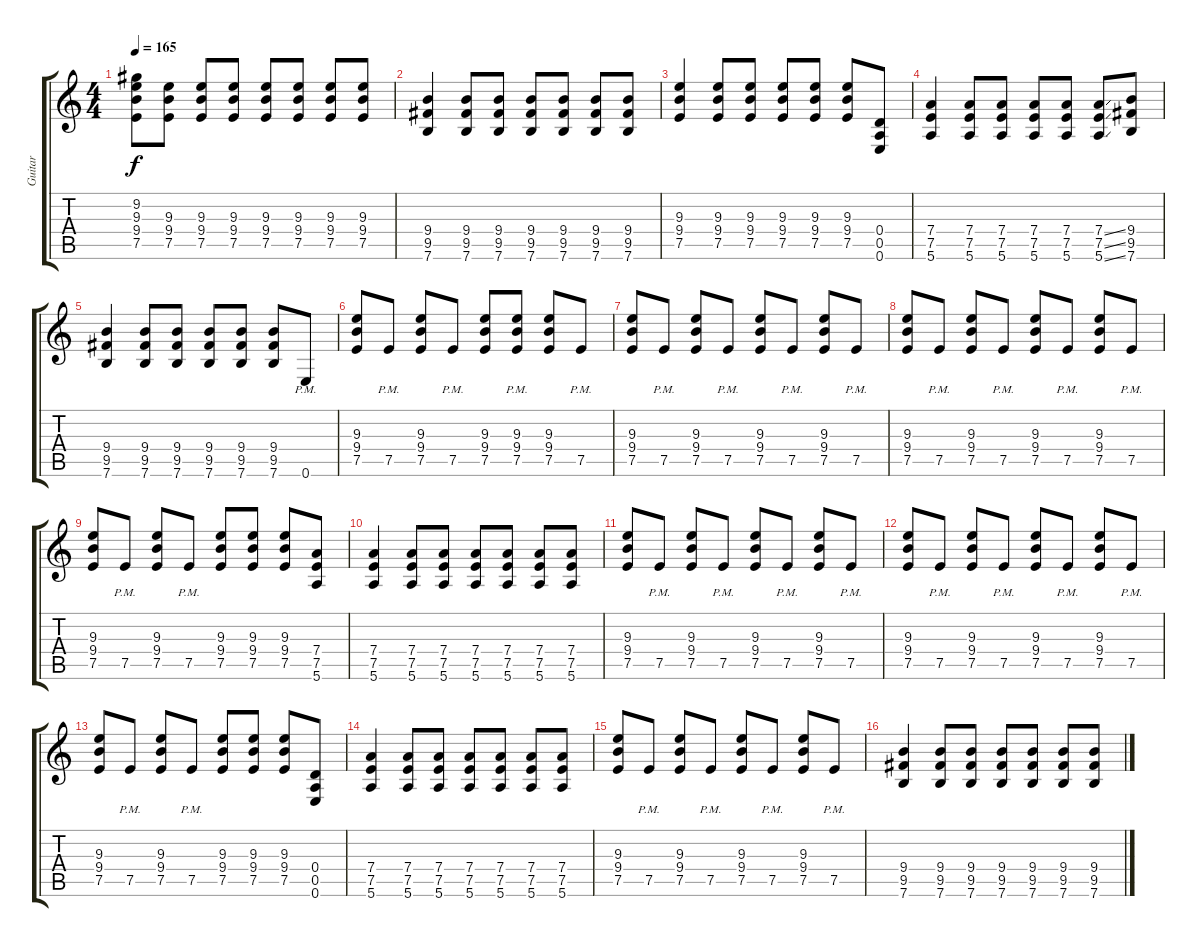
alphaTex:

\track ("Guitar" "Guitar") {instrument distortionguitar}
\staff {score tabs}
\tuning (E4 B3 G3 D3 A2 E2) {hide}
\ts (4 4)
\tempo 165
\clef g2
\ks c
(9.2 9.3 9.4 7.5).8{dy f} (9.3 9.4 7.5).8 (9.3 9.4 7.5).8 (9.3 9.4 7.5).8 (9.3 9.4 7.5).8 (9.3 9.4 7.5).8 (9.3 9.4 7.5).8 (9.3 9.4 7.5).8 |
(9.4 9.5 7.6).4 (9.4 9.5 7.6).8 (9.4 9.5 7.6).8 (9.4 9.5 7.6).8 (9.4 9.5 7.6).8 (9.4 9.5 7.6).8 (9.4 9.5 7.6).8 |
(9.3 9.4 7.5).4 (9.3 9.4 7.5).8 (9.3 9.4 7.5).8 (9.3 9.4 7.5).8 (9.3 9.4 7.5).8 (9.3 9.4 7.5).8 (0.4 0.5 0.6).8 |
(7.4 7.5 5.6).4 (7.4 7.5 5.6).8 (7.4 7.5 5.6).8 (7.4 7.5 5.6).8 (7.4 7.5 5.6).8 (7.4{ss} 7.5{ss} 5.6{ss}).8 (9.4 9.5 7.6).8 |
(9.4 9.5 7.6).4 (9.4 9.5 7.6).8 (9.4 9.5 7.6).8 (9.4 9.5 7.6).8 (9.4 9.5 7.6).8 (9.4 9.5 7.6).8 0.6{pm}.8 |
(9.3 9.4 7.5).8 7.5{pm}.8 (9.3 9.4 7.5).8 7.5{pm}.8 (9.3 9.4 7.5).8 (9.3{pm} 9.4{pm} 7.5{pm}).8 (9.3 9.4 7.5).8 7.5{pm}.8 |
(9.3 9.4 7.5).8 7.5{pm}.8 (9.3 9.4 7.5).8 7.5{pm}.8 (9.3 9.4 7.5).8 7.5{pm}.8 (9.3 9.4 7.5).8 7.5{pm}.8 |
(9.3 9.4 7.5).8 7.5{pm}.8 (9.3 9.4 7.5).8 7.5{pm}.8 (9.3 9.4 7.5).8 7.5{pm}.8 (9.3 9.4 7.5).8 7.5{pm}.8 |
(9.3 9.4 7.5).8 7.5{pm}.8 (9.3 9.4 7.5).8 7.5{pm}.8 (9.3 9.4 7.5).8 (9.3 9.4 7.5).8 (9.3 9.4 7.5).8 (7.4 7.5 5.6).8 |
(7.4 7.5 5.6).4 (7.4 7.5 5.6).8 (7.4 7.5 5.6).8 (7.4 7.5 5.6).8 (7.4 7.5 5.6).8 (7.4 7.5 5.6).8 (7.4 7.5 5.6).8 |
(9.3 9.4 7.5).8 7.5{pm}.8 (9.3 9.4 7.5).8 7.5{pm}.8 (9.3 9.4 7.5).8 7.5{pm}.8 (9.3 9.4 7.5).8 7.5{pm}.8 |
(9.3 9.4 7.5).8 7.5{pm}.8 (9.3 9.4 7.5).8 7.5{pm}.8 (9.3 9.4 7.5).8 7.5{pm}.8 (9.3 9.4 7.5).8 7.5{pm}.8 |
(9.3 9.4 7.5).8 7.5{pm}.8 (9.3 9.4 7.5).8 7.5{pm}.8 (9.3 9.4 7.5).8 (9.3 9.4 7.5).8 (9.3 9.4 7.5).8 (0.4 0.5 0.6).8 |
(7.4 7.5 5.6).4 (7.4 7.5 5.6).8 (7.4 7.5 5.6).8 (7.4 7.5 5.6).8 (7.4 7.5 5.6).8 (7.4 7.5 5.6).8 (7.4 7.5 5.6).8 |
(9.3 9.4 7.5).8 7.5{pm}.8 (9.3 9.4 7.5).8 7.5{pm}.8 (9.3 9.4 7.5).8 7.5{pm}.8 (9.3 9.4 7.5).8 7.5{pm}.8 |
(9.4 9.5 7.6).4 (9.4 9.5 7.6).8 (9.4 9.5 7.6).8 (9.4 9.5 7.6).8 (9.4 9.5 7.6).8 (9.4 9.5 7.6).8 (9.4 9.5 7.6).8
